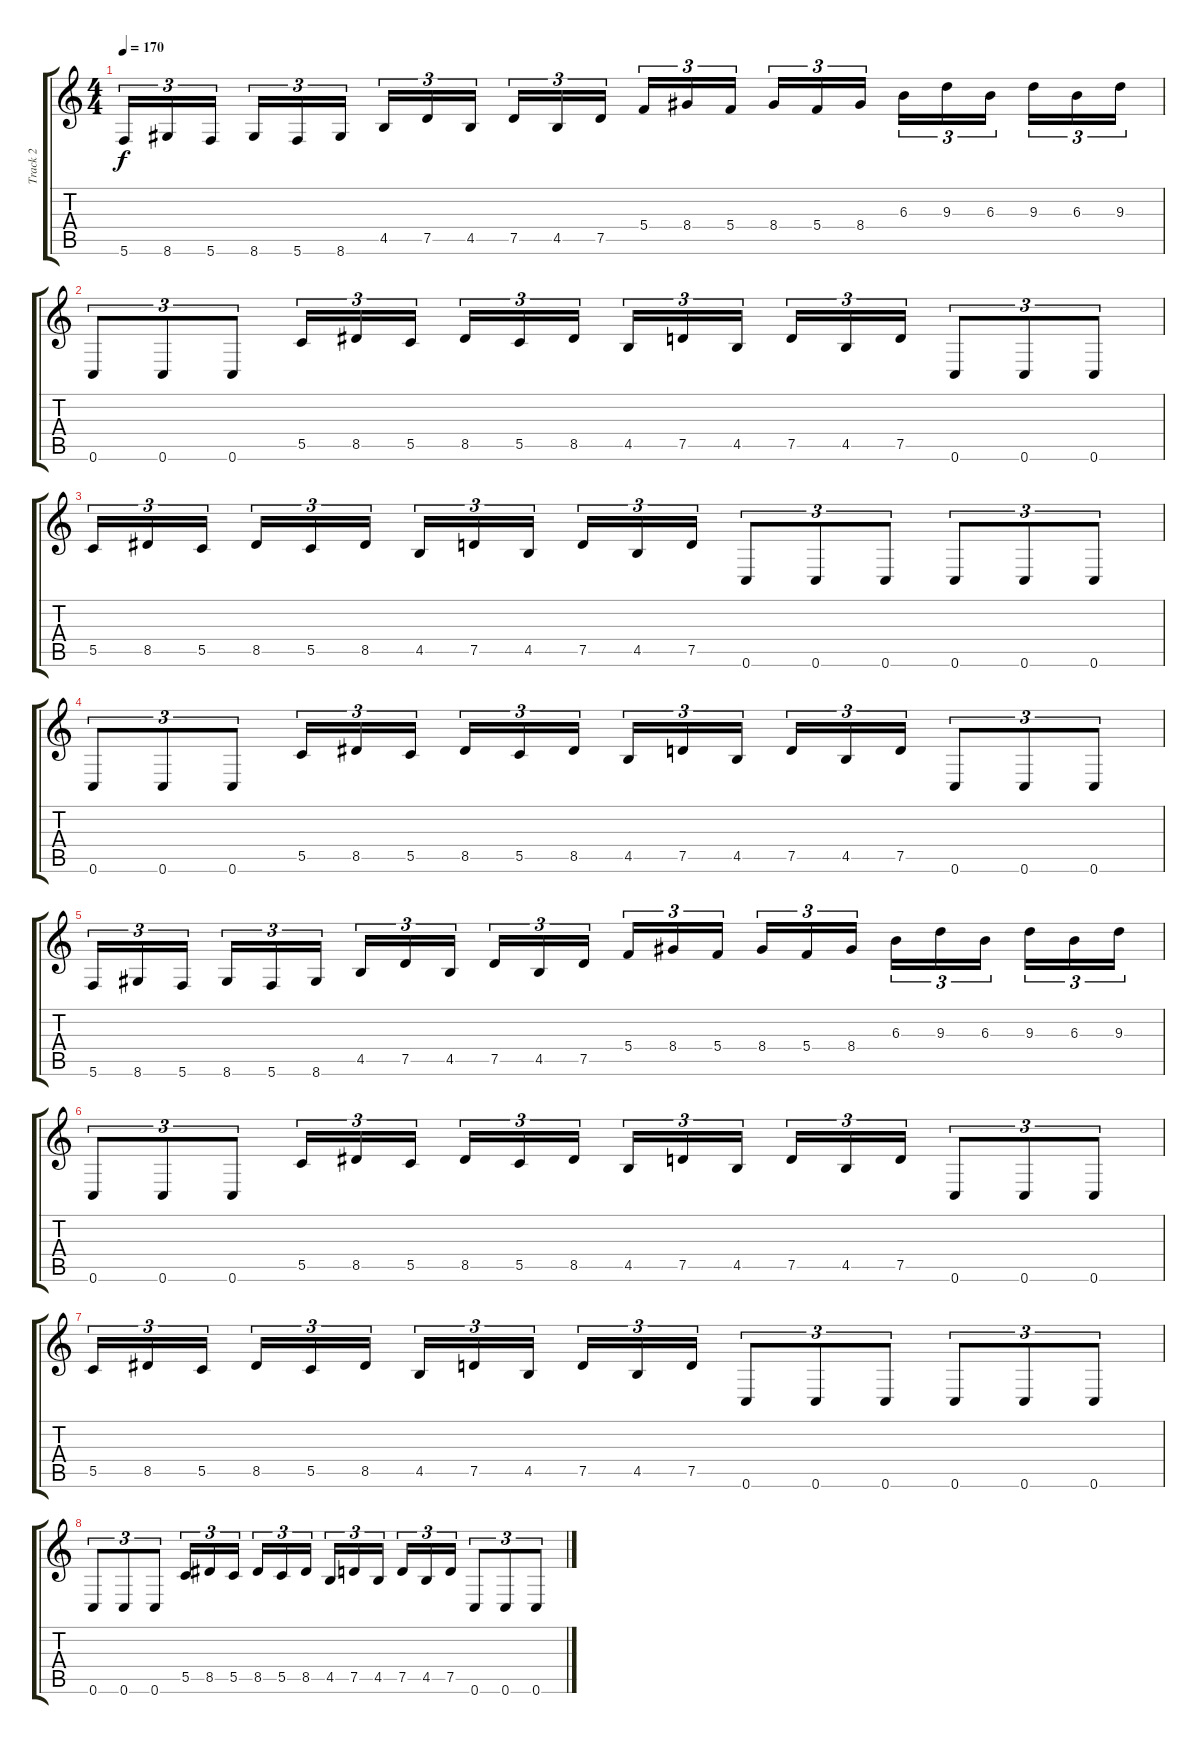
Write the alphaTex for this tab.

\track ("Track 2" "Track 2") {instrument distortionguitar}
\staff {score tabs}
\tuning (D4 A3 F3 C3 G2 C2) {hide}
\ts (4 4)
\tempo 170
\clef g2
\ks c
5.6.16{tu (3 2) dy f} 8.6.16{tu (3 2)} 5.6.16{tu (3 2) beam splitsecondary} 8.6.16{tu (3 2)} 5.6.16{tu (3 2)} 8.6.16{tu (3 2)} 4.5.16{tu (3 2)} 7.5.16{tu (3 2)} 4.5.16{tu (3 2) beam splitsecondary} 7.5.16{tu (3 2)} 4.5.16{tu (3 2)} 7.5.16{tu (3 2)} 5.4.16{tu (3 2)} 8.4.16{tu (3 2)} 5.4.16{tu (3 2) beam splitsecondary} 8.4.16{tu (3 2)} 5.4.16{tu (3 2)} 8.4.16{tu (3 2)} 6.3.16{tu (3 2)} 9.3.16{tu (3 2)} 6.3.16{tu (3 2) beam splitsecondary} 9.3.16{tu (3 2)} 6.3.16{tu (3 2)} 9.3.16{tu (3 2)} |
0.6.8{tu (3 2)} 0.6.8{tu (3 2)} 0.6.8{tu (3 2)} 5.5.16{tu (3 2)} 8.5.16{tu (3 2)} 5.5.16{tu (3 2) beam splitsecondary} 8.5.16{tu (3 2)} 5.5.16{tu (3 2)} 8.5.16{tu (3 2)} 4.5.16{tu (3 2)} 7.5.16{tu (3 2)} 4.5.16{tu (3 2) beam splitsecondary} 7.5.16{tu (3 2)} 4.5.16{tu (3 2)} 7.5.16{tu (3 2)} 0.6.8{tu (3 2)} 0.6.8{tu (3 2)} 0.6.8{tu (3 2)} |
5.5.16{tu (3 2)} 8.5.16{tu (3 2)} 5.5.16{tu (3 2) beam splitsecondary} 8.5.16{tu (3 2)} 5.5.16{tu (3 2)} 8.5.16{tu (3 2)} 4.5.16{tu (3 2)} 7.5.16{tu (3 2)} 4.5.16{tu (3 2) beam splitsecondary} 7.5.16{tu (3 2)} 4.5.16{tu (3 2)} 7.5.16{tu (3 2)} 0.6.8{tu (3 2)} 0.6.8{tu (3 2)} 0.6.8{tu (3 2)} 0.6.8{tu (3 2)} 0.6.8{tu (3 2)} 0.6.8{tu (3 2)} |
0.6.8{tu (3 2)} 0.6.8{tu (3 2)} 0.6.8{tu (3 2)} 5.5.16{tu (3 2)} 8.5.16{tu (3 2)} 5.5.16{tu (3 2) beam splitsecondary} 8.5.16{tu (3 2)} 5.5.16{tu (3 2)} 8.5.16{tu (3 2)} 4.5.16{tu (3 2)} 7.5.16{tu (3 2)} 4.5.16{tu (3 2) beam splitsecondary} 7.5.16{tu (3 2)} 4.5.16{tu (3 2)} 7.5.16{tu (3 2)} 0.6.8{tu (3 2)} 0.6.8{tu (3 2)} 0.6.8{tu (3 2)} |
5.6.16{tu (3 2)} 8.6.16{tu (3 2)} 5.6.16{tu (3 2) beam splitsecondary} 8.6.16{tu (3 2)} 5.6.16{tu (3 2)} 8.6.16{tu (3 2)} 4.5.16{tu (3 2)} 7.5.16{tu (3 2)} 4.5.16{tu (3 2) beam splitsecondary} 7.5.16{tu (3 2)} 4.5.16{tu (3 2)} 7.5.16{tu (3 2)} 5.4.16{tu (3 2)} 8.4.16{tu (3 2)} 5.4.16{tu (3 2) beam splitsecondary} 8.4.16{tu (3 2)} 5.4.16{tu (3 2)} 8.4.16{tu (3 2)} 6.3.16{tu (3 2)} 9.3.16{tu (3 2)} 6.3.16{tu (3 2) beam splitsecondary} 9.3.16{tu (3 2)} 6.3.16{tu (3 2)} 9.3.16{tu (3 2)} |
0.6.8{tu (3 2)} 0.6.8{tu (3 2)} 0.6.8{tu (3 2)} 5.5.16{tu (3 2)} 8.5.16{tu (3 2)} 5.5.16{tu (3 2) beam splitsecondary} 8.5.16{tu (3 2)} 5.5.16{tu (3 2)} 8.5.16{tu (3 2)} 4.5.16{tu (3 2)} 7.5.16{tu (3 2)} 4.5.16{tu (3 2) beam splitsecondary} 7.5.16{tu (3 2)} 4.5.16{tu (3 2)} 7.5.16{tu (3 2)} 0.6.8{tu (3 2)} 0.6.8{tu (3 2)} 0.6.8{tu (3 2)} |
5.5.16{tu (3 2)} 8.5.16{tu (3 2)} 5.5.16{tu (3 2) beam splitsecondary} 8.5.16{tu (3 2)} 5.5.16{tu (3 2)} 8.5.16{tu (3 2)} 4.5.16{tu (3 2)} 7.5.16{tu (3 2)} 4.5.16{tu (3 2) beam splitsecondary} 7.5.16{tu (3 2)} 4.5.16{tu (3 2)} 7.5.16{tu (3 2)} 0.6.8{tu (3 2)} 0.6.8{tu (3 2)} 0.6.8{tu (3 2)} 0.6.8{tu (3 2)} 0.6.8{tu (3 2)} 0.6.8{tu (3 2)} |
0.6.8{tu (3 2)} 0.6.8{tu (3 2)} 0.6.8{tu (3 2)} 5.5.16{tu (3 2)} 8.5.16{tu (3 2)} 5.5.16{tu (3 2) beam splitsecondary} 8.5.16{tu (3 2)} 5.5.16{tu (3 2)} 8.5.16{tu (3 2)} 4.5.16{tu (3 2)} 7.5.16{tu (3 2)} 4.5.16{tu (3 2) beam splitsecondary} 7.5.16{tu (3 2)} 4.5.16{tu (3 2)} 7.5.16{tu (3 2)} 0.6.8{tu (3 2)} 0.6.8{tu (3 2)} 0.6.8{tu (3 2)}
